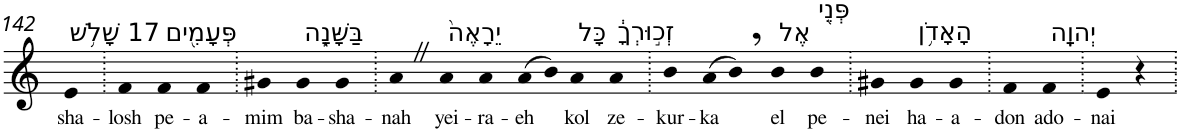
**kern	**text
*part1	*part1
*staff1	*staff1
*I"Piano	*
*I'Pno	*
!!LO:PB:g=z
*clefG2	*
*k[]	*
=142	=142
!LO:TX:a:t=17 שָׁלֹ֥שׁ	!
!	!LO:LY:b
4e	sha-
=143.	=143.
!	!LO:LY:b
4f	-losh
!LO:TX:a:t=פְּעָמִ֖ים	!
!	!LO:LY:b
4f	pe-
!	!LO:LY:b
4f	-a-
=144.	=144.
!	!LO:LY:b
4g#X	-mim
!LO:TX:a:t=בַּשָּׁנָ֑ה	!
!	!LO:LY:b
4g#	ba-
!	!LO:LY:b
4g#	-sha-
=145.	=145.
!	!LO:LY:b
4aZ	-nah
!LO:TX:a:t=יֵרָאֶה֙	!
!	!LO:LY:b
4a	yei-
!	!LO:LY:b
4a	-ra-
!	!LO:LY:b
(>8a	-eh
8b)	.
!LO:TX:a:t=כָּל	!
!	!LO:LY:b
4a	kol
!LO:TX:a:t=זְכ֣וּרְךָ֔	!
!	!LO:LY:b
4a	ze-
=146.	=146.
!	!LO:LY:b
4b	-kur-
!	!LO:LY:b
(>8a	-ka
8b,)	.
!LO:TX:a:t=אֶל	!
!	!LO:LY:b
4b	el
!LO:TX:a:t=פְּנֵ֖י	!
!	!LO:LY:b
4b	pe-
=147.	=147.
!	!LO:LY:b
4g#X	-nei
!LO:TX:a:t=הָאָדֹ֥ן	!
!	!LO:LY:b
4g#	ha-
!	!LO:LY:b
4g#	-a-
=148.	=148.
!	!LO:LY:b
4f	-don
!LO:TX:a:t=יְהוָֽה	!
!	!LO:LY:b
4f	ado-
=149.	=149.
!	!LO:LY:b
4e	-nai
4r	.
=.	=.
*-	*-
